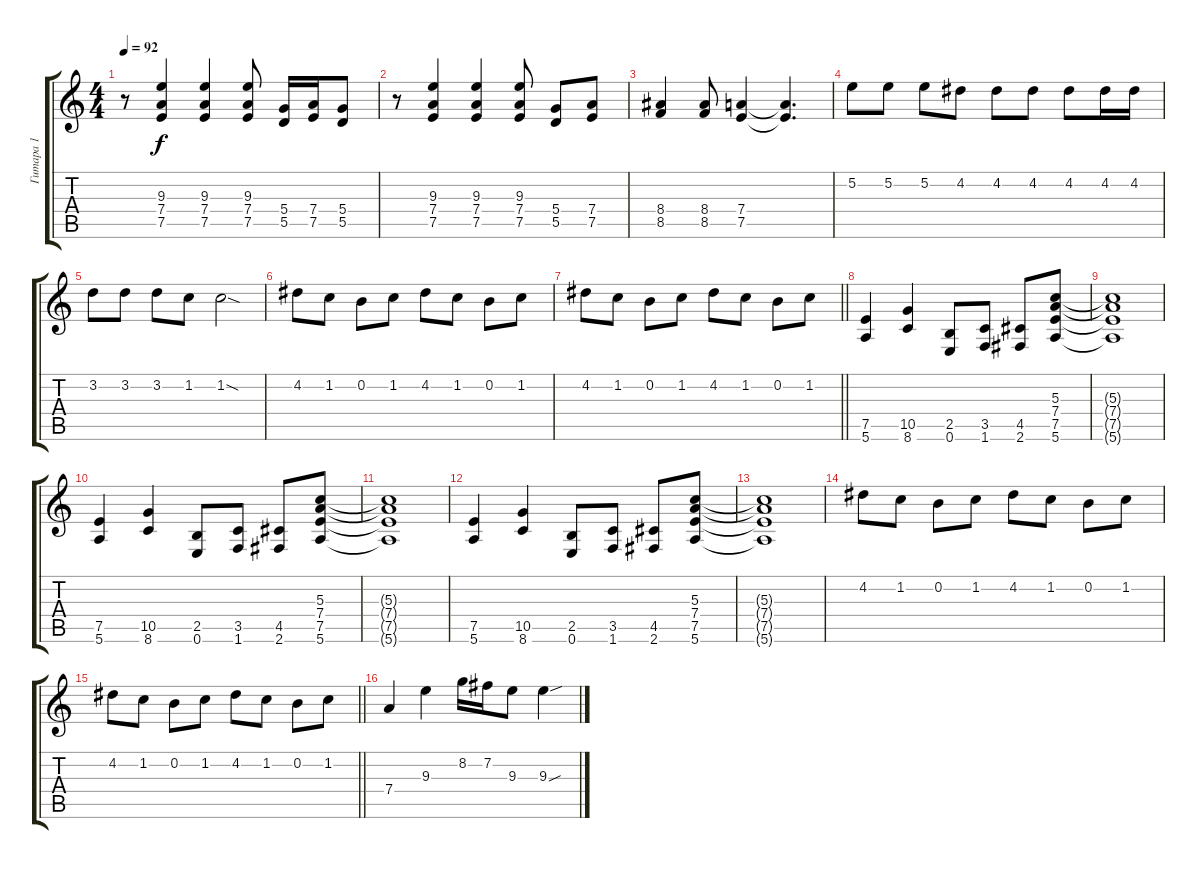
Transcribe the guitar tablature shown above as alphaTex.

\track ("Гитара 1" "Гитара 1") {instrument electricguitarclean}
\staff {score tabs}
\tuning (E4 B3 G3 D3 A2 E2) {hide}
\ts (4 4)
\tempo 92
\clef g2
\ks c
r.8{dy f} (9.3 7.4 7.5).4 (9.3 7.4 7.5).4 (9.3 7.4 7.5).8 (5.4 5.5).16 (7.4 7.5).16 (5.4 5.5).8 |
r.8 (9.3 7.4 7.5).4 (9.3 7.4 7.5).4 (9.3 7.4 7.5).8 (5.4 5.5).8 (7.4 7.5).8 |
(8.4 8.5).4 (8.4 8.5).8 (7.4 7.5).4 (7.4{t} 7.5{t}).4{d} |
5.2.8 5.2.8 5.2.8 4.2.8 4.2.8 4.2.8 4.2.8 4.2.16 4.2.16 |
3.2.8 3.2.8 3.2.8 1.2.8 1.2{sod}.2 |
4.2.8 1.2.8 0.2.8 1.2.8 4.2.8 1.2.8 0.2.8 1.2.8 |
\barLineRight lightlight
4.2.8 1.2.8 0.2.8 1.2.8 4.2.8 1.2.8 0.2.8 1.2.8 |
(7.5 5.6).4 (10.5 8.6).4 (2.5 0.6).8 (3.5 1.6).8 (4.5 2.6).8 (5.3 7.4 7.5 5.6).8 |
(5.3{t} 7.4{t} 7.5{t} 5.6{t}).1 |
(7.5 5.6).4 (10.5 8.6).4 (2.5 0.6).8 (3.5 1.6).8 (4.5 2.6).8 (5.3 7.4 7.5 5.6).8 |
(5.3{t} 7.4{t} 7.5{t} 5.6{t}).1 |
(7.5 5.6).4 (10.5 8.6).4 (2.5 0.6).8 (3.5 1.6).8 (4.5 2.6).8 (5.3 7.4 7.5 5.6).8 |
(5.3{t} 7.4{t} 7.5{t} 5.6{t}).1 |
4.2.8 1.2.8 0.2.8 1.2.8 4.2.8 1.2.8 0.2.8 1.2.8 |
\barLineRight lightlight
4.2.8 1.2.8 0.2.8 1.2.8 4.2.8 1.2.8 0.2.8 1.2.8 |
7.4.4 9.3.4 8.2.16 7.2.16 9.3.8 9.3{sou}.4
